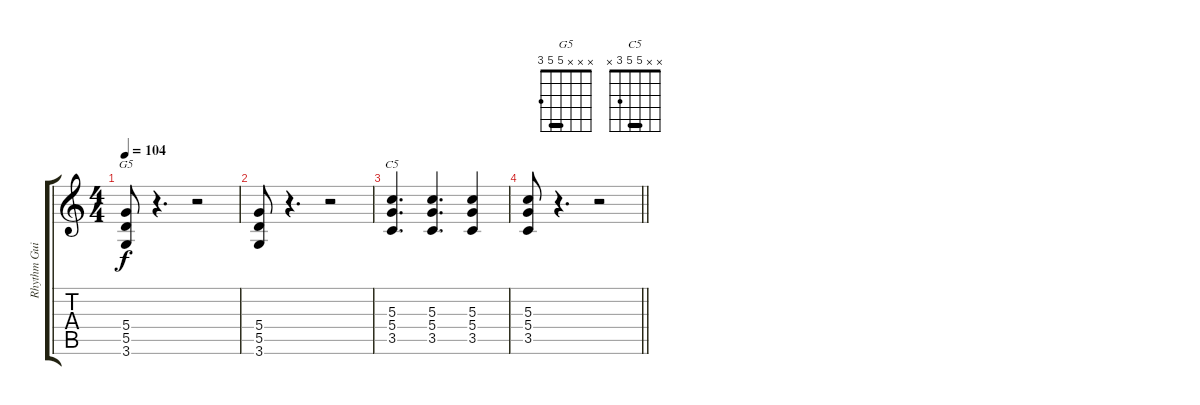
\track ("Rhythm Guitar" "Rhythm Gui") {instrument electricguitarclean}
\staff {score tabs}
\tuning (E4 B3 G3 D3 A2 E2) {hide}
\chord ("G5" x x x 5 5 3) {barre 5}
\chord ("C5" x x 5 5 3 x) {barre 5}
\ts (4 4)
\tempo 104
\clef g2
\ks c
(5.4 5.5 3.6).8{ch "G5" dy f} r.4{d} r.2 |
(5.4 5.5 3.6).8 r.4{d} r.2 |
(5.3 5.4 3.5).4{d ch "C5"} (5.3 5.4 3.5).4{d} (5.3 5.4 3.5).4 |
\barLineRight lightlight
(5.3 5.4 3.5).8 r.4{d} r.2
